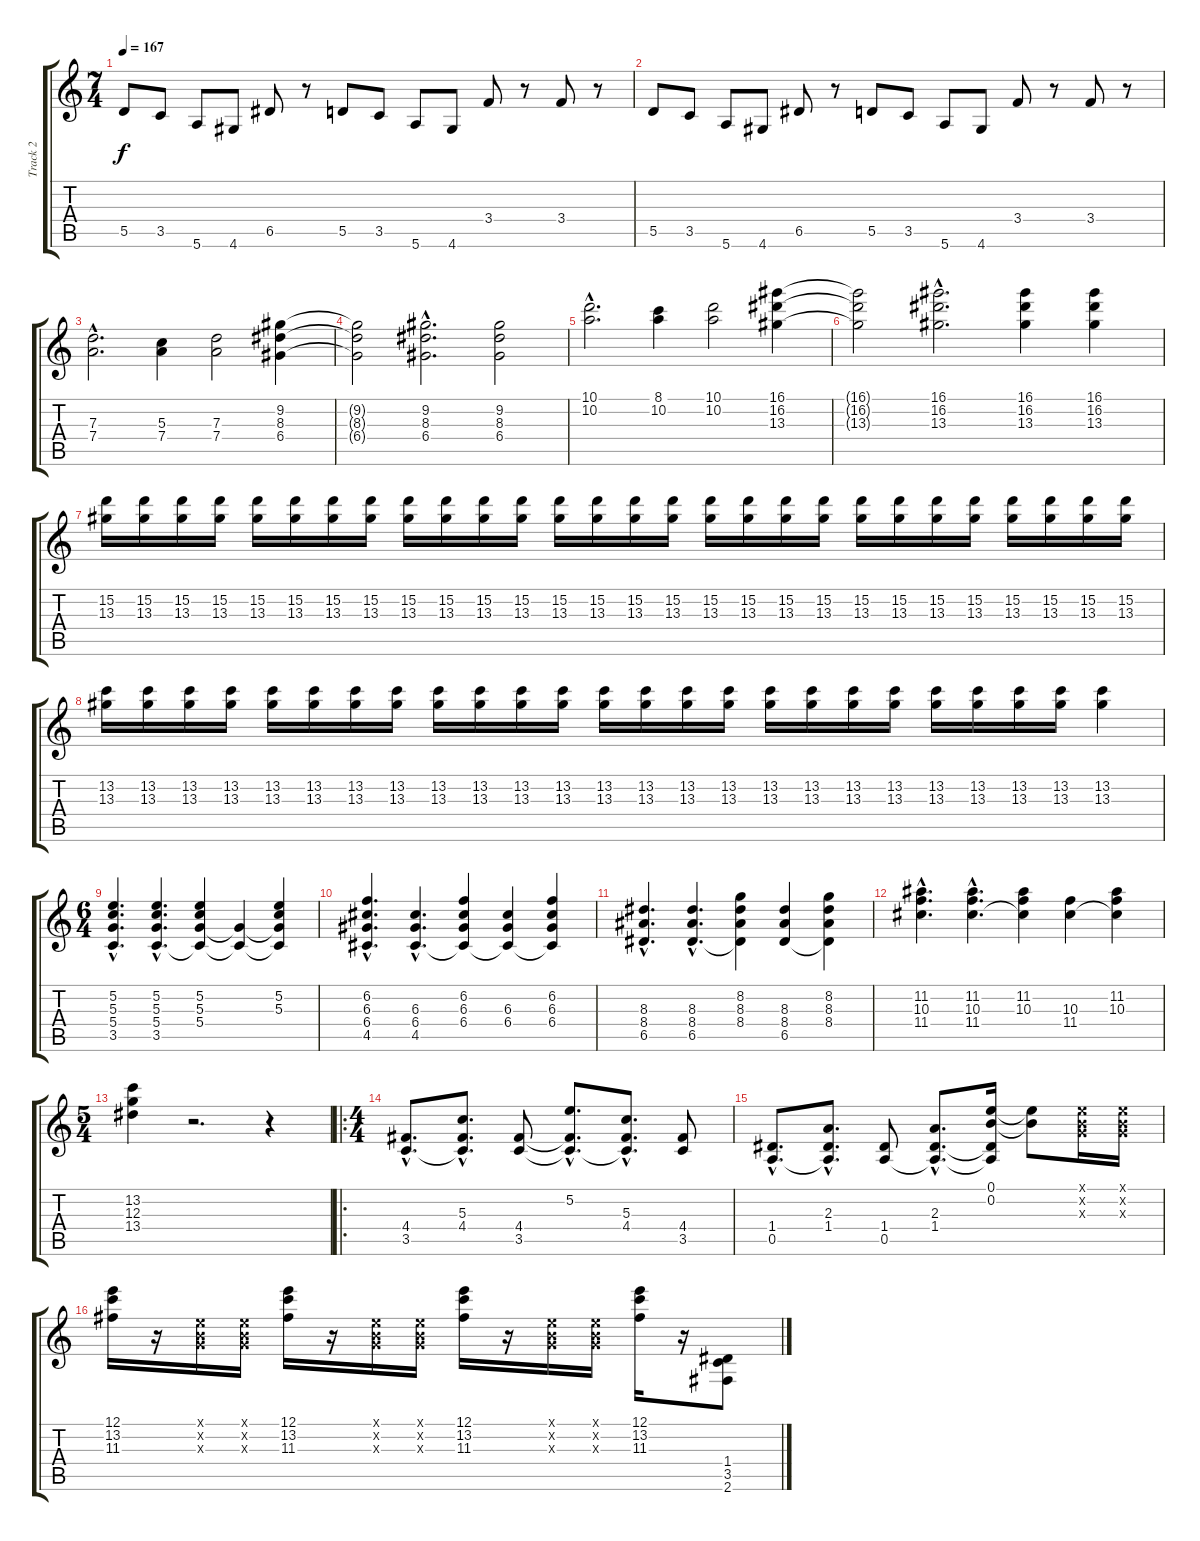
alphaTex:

\track ("Track 2" "Track 2") {instrument distortionguitar}
\staff {score tabs}
\tuning (E4 B3 G3 D3 A2 E2) {hide}
\ts (7 4)
\tempo 167
\clef g2
\ks c
5.5.8{dy f} 3.5.8 5.6.8 4.6.8 6.5.8 r.8 5.5.8 3.5.8 5.6.8 4.6.8 3.4.8 r.8 3.4.8 r.8 |
5.5.8 3.5.8 5.6.8 4.6.8 6.5.8 r.8 5.5.8 3.5.8 5.6.8 4.6.8 3.4.8 r.8 3.4.8 r.8 |
(7.3{hac} 7.4{hac}).2{d} (5.3 7.4).4 (7.3 7.4).2 (9.2 8.3 6.4).4 |
(9.2{t} 8.3{t} 6.4{t}).2 (9.2{hac} 8.3{hac} 6.4{hac}).2{d} (9.2 8.3 6.4).2 |
(10.1{hac} 10.2{hac}).2{d} (8.1 10.2).4 (10.1 10.2).2 (16.1 16.2 13.3).4 |
(16.1{t} 16.2{t} 13.3{t}).2 (16.1{hac} 16.2{hac} 13.3{hac}).2{d} (16.1 16.2 13.3).4 (16.1 16.2 13.3).4 |
(15.2 13.3).16 (15.2 13.3).16 (15.2 13.3).16 (15.2 13.3).16 (15.2 13.3).16 (15.2 13.3).16 (15.2 13.3).16 (15.2 13.3).16 (15.2 13.3).16 (15.2 13.3).16 (15.2 13.3).16 (15.2 13.3).16 (15.2 13.3).16 (15.2 13.3).16 (15.2 13.3).16 (15.2 13.3).16 (15.2 13.3).16 (15.2 13.3).16 (15.2 13.3).16 (15.2 13.3).16 (15.2 13.3).16 (15.2 13.3).16 (15.2 13.3).16 (15.2 13.3).16 (15.2 13.3).16 (15.2 13.3).16 (15.2 13.3).16 (15.2 13.3).16 |
(13.2 13.3).16 (13.2 13.3).16 (13.2 13.3).16 (13.2 13.3).16 (13.2 13.3).16 (13.2 13.3).16 (13.2 13.3).16 (13.2 13.3).16 (13.2 13.3).16 (13.2 13.3).16 (13.2 13.3).16 (13.2 13.3).16 (13.2 13.3).16 (13.2 13.3).16 (13.2 13.3).16 (13.2 13.3).16 (13.2 13.3).16 (13.2 13.3).16 (13.2 13.3).16 (13.2 13.3).16 (13.2 13.3).16 (13.2 13.3).16 (13.2 13.3).16 (13.2 13.3).16 (13.2 13.3).4 |
\ts (6 4)
(5.2{hac} 5.3{hac} 5.4{hac} 3.5{hac}).4{d} (5.2{hac} 5.3{hac} 5.4{hac} 3.5{hac}).4{d} (5.2 5.3 5.4 3.5{t}).4 (5.4{t} 3.5{t}).4 (5.2 5.3 5.4{t} 3.5{t}).4 |
(6.2{hac} 6.3{hac} 6.4{hac} 4.5{hac}).4{d} (6.3{hac} 6.4{hac} 4.5{hac}).4{d} (6.2 6.3 6.4 4.5{t}).4 (6.3 6.4 4.5{t}).4 (6.2 6.3 6.4 4.5{t}).4 |
(8.3{hac} 8.4{hac} 6.5{hac}).4{d} (8.3{hac} 8.4{hac} 6.5{hac}).4{d} (8.2 8.3 8.4 6.5{t}).4 (8.3 8.4 6.5).4 (8.2 8.3 8.4 6.5{t}).4 |
(11.2{hac} 10.3{hac} 11.4{hac}).4{d} (11.2{hac} 10.3{hac} 11.4{hac}).4{d} (11.2 10.3 11.4{t}).4 (10.3 11.4).4 (11.2 10.3 11.4{t}).4 |
\ts (5 4)
(13.2 12.3 13.4).4 r.2{d} r.4 |
\ro
\ts (4 4)
(4.4{hac} 3.5{hac}).8{d} (5.3{hac} 4.4{hac} 3.5{hac t}).8{d} (4.4 3.5).8 (5.2{hac} 4.4{hac t} 3.5{hac t}).8{d} (5.3{hac} 4.4{hac} 3.5{hac t}).8{d} (4.4 3.5).8 |
(1.4{hac} 0.5{hac}).8{d} (2.3{hac} 1.4{hac} 0.5{hac t}).8{d} (1.4 0.5).8 (2.3{hac} 1.4{hac} 0.5{hac t}).8{d} (0.1 0.2 1.4{t} 0.5{t}).16 (0.1{t} 0.2{t}).8 (0.1{x} 0.2{x} 0.3{x}).16 (0.1{x} 0.2{x} 0.3{x}).16 |
(12.1 13.2 11.3).16 r.16 (0.1{x} 0.2{x} 0.3{x}).16 (0.1{x} 0.2{x} 0.3{x}).16 (12.1 13.2 11.3).16 r.16 (0.1{x} 0.2{x} 0.3{x}).16 (0.1{x} 0.2{x} 0.3{x}).16 (12.1 13.2 11.3).16 r.16 (0.1{x} 0.2{x} 0.3{x}).16 (0.1{x} 0.2{x} 0.3{x}).16 (12.1 13.2 11.3).16 r.16 (1.4 3.5 2.6).8
